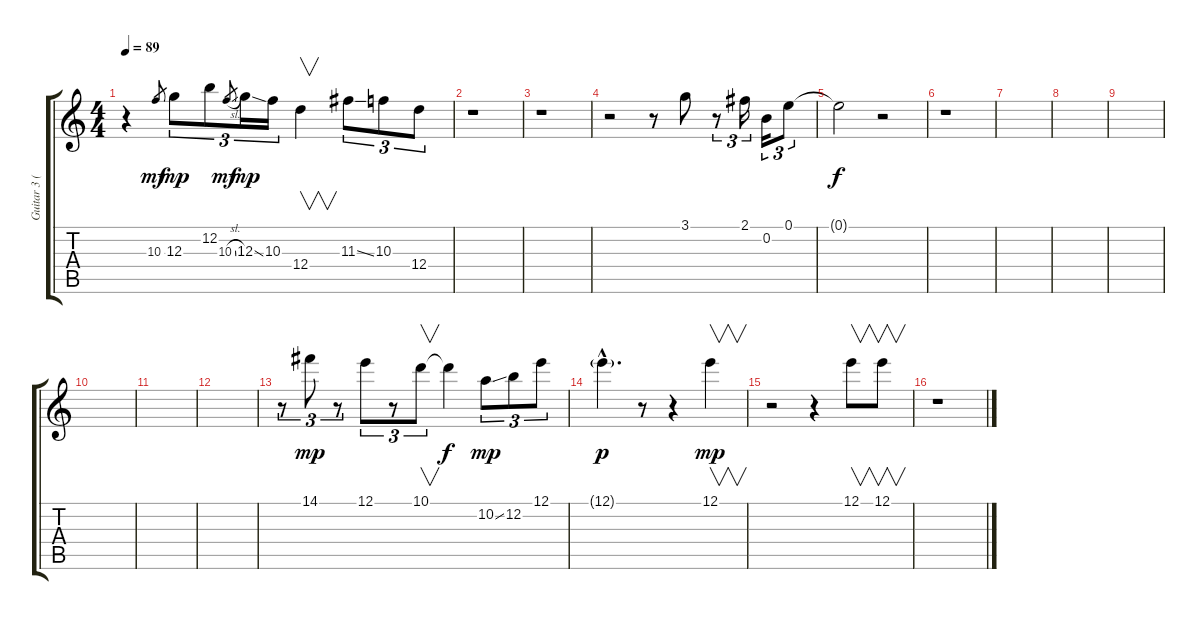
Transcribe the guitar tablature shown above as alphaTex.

\track ("Guitar 3 (Slide Guitar)" "Guitar 3 (") {instrument acousticguitarsteel}
\staff {score tabs}
\tuning (E4 B3 G3 D3 A2 E2) {hide}
\ts (4 4)
\tempo 89
\clef g2
\ks c
r.4{dy mp} 10.3.8{gr dy mf} 12.3.8{tu (3 2) dy mp} 12.2.8{tu (3 2)} 10.3{sl}.8{gr dy mf} 12.3{ss}.16{tu (3 2) dy mp} 10.3.16{tu (3 2)} 12.4.4{v} 11.3{ss}.8{tu (3 2)} 10.3.8{tu (3 2)} 12.4.8{tu (3 2)} |
r.1 |
r.1 |
r.2 r.8 3.1.8 r.8{tu (3 2)} 2.1.16{tu (3 2)} 0.2.16{tu (3 2)} 0.1.8{tu (3 2)} |
0.1{t}.2{dy f} r.2 |
r.1 |
|
|
|
|
|
|
r.8{tu (3 2)} 14.1.8{tu (3 2) dy mp} r.8{tu (3 2)} 12.1.8{tu (3 2)} r.8{tu (3 2)} 10.1.8{v tu (3 2)} 10.1{t}.4{dy f} 10.2{ss}.8{tu (3 2) dy mp} 12.2.8{tu (3 2)} 12.1.8{tu (3 2)} |
12.1{g hac}.4{d dy p} r.8 r.4 12.1.4{v dy mp} |
r.2 r.4 12.1.8{v} 12.1.8{v} |
r.1
